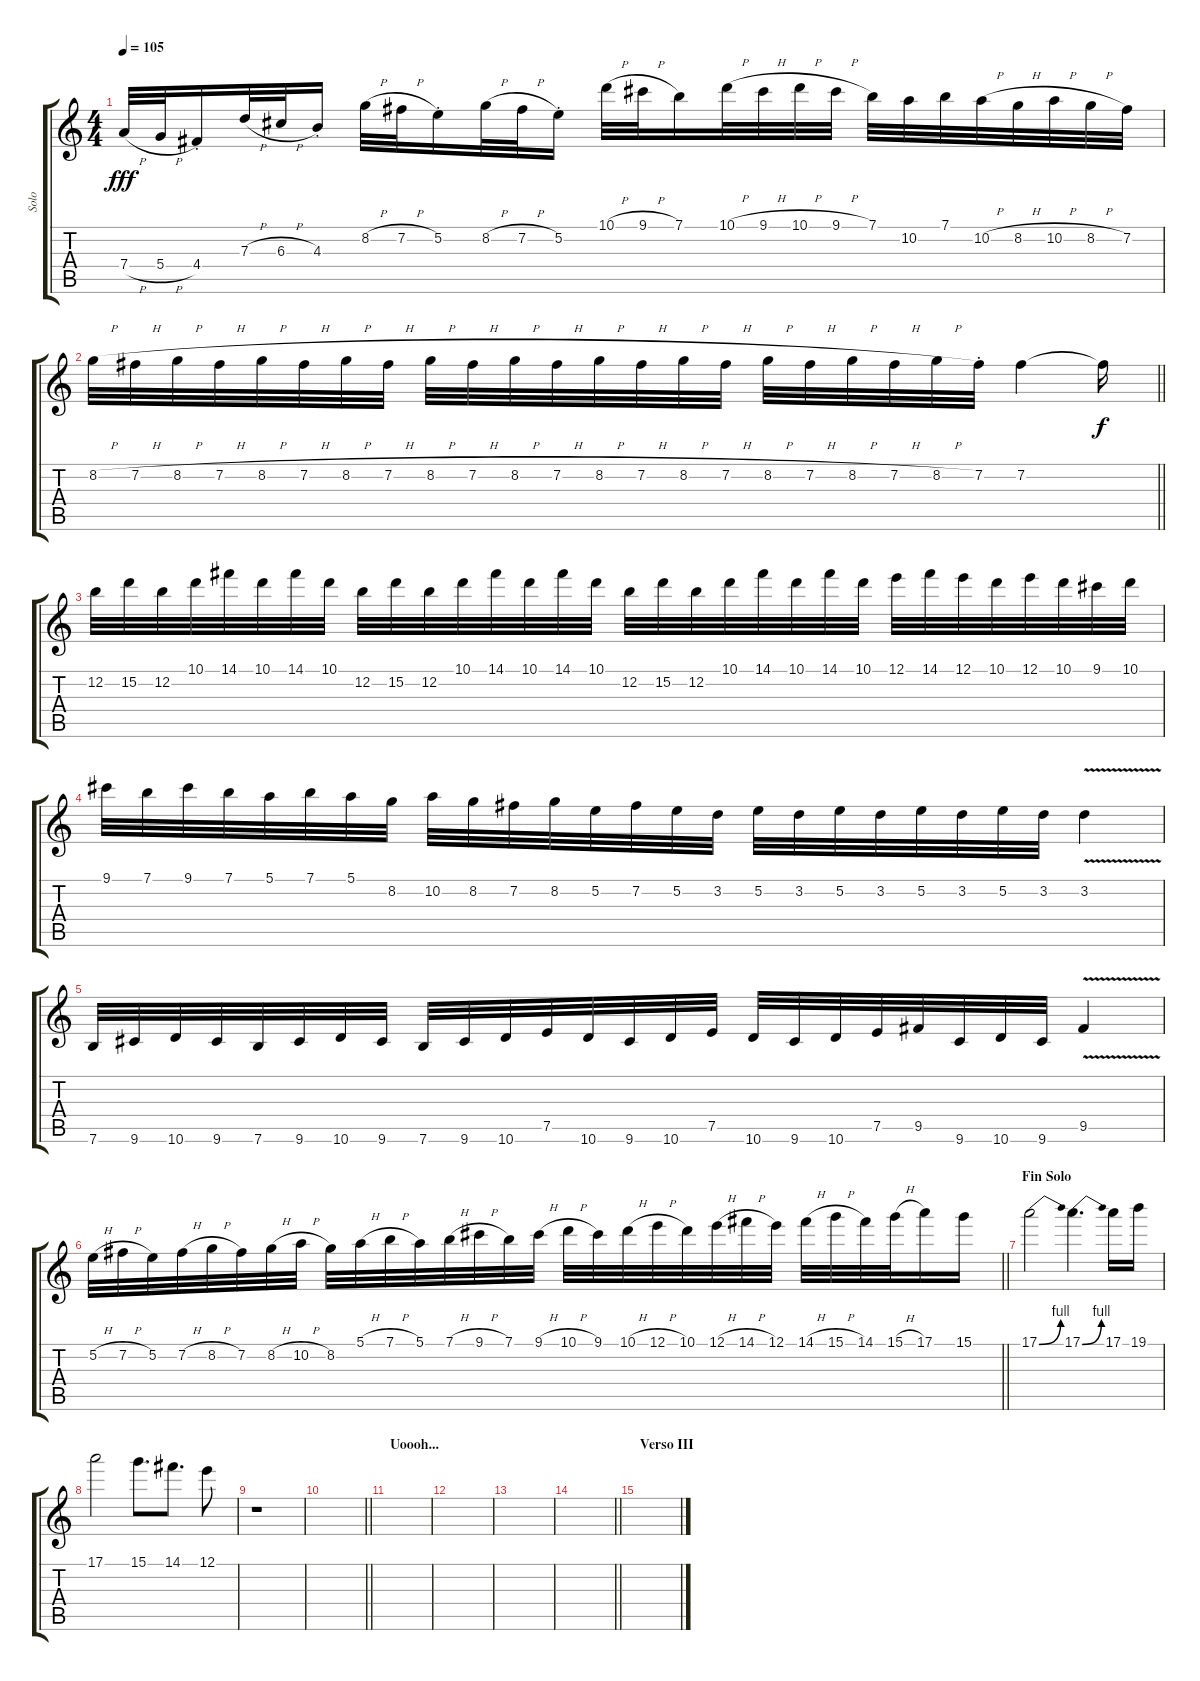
\track ("Solo" "Solo") {instrument distortionguitar}
\staff {score tabs}
\tuning (E4 B3 G3 D3 A2 E2) {hide}
\ts (4 4)
\tempo 105
\clef g2
\ks c
7.4{h}.32{dy fff} 5.4{h}.32 4.4{st}.16 7.3{h}.32 6.3{h}.32 4.3{st}.16 8.2{h}.32 7.2{h}.32 5.2{st}.16 8.2{h}.32 7.2{h}.32 5.2{st}.16 10.1{h}.32 9.1{h}.32 7.1.16 10.1{h}.32 9.1{h}.32 10.1{h}.32 9.1{h}.32 7.1.32 10.2.32 7.1.32 10.2{h}.32 8.2{h}.32 10.2{h}.32 8.2{h}.32 7.2.32 |
\barLineRight lightlight
8.2{h}.32 7.2{h}.32 8.2{h}.32 7.2{h}.32 8.2{h}.32 7.2{h}.32 8.2{h}.32 7.2{h}.32 8.2{h}.32 7.2{h}.32 8.2{h}.32 7.2{h}.32 8.2{h}.32 7.2{h}.32 8.2{h}.32 7.2{h}.32 8.2{h}.32 7.2{h}.32 8.2{h}.32 7.2{h}.32 8.2{h}.32 7.2{st}.32 7.2.4 7.2{t}.16{dy f} |
12.2.32 15.2.32 12.2.32 10.1.32 14.1.32 10.1.32 14.1.32 10.1.32 12.2.32 15.2.32 12.2.32 10.1.32 14.1.32 10.1.32 14.1.32 10.1.32 12.2.32 15.2.32 12.2.32 10.1.32 14.1.32 10.1.32 14.1.32 10.1.32 12.1.32 14.1.32 12.1.32 10.1.32 12.1.32 10.1.32 9.1.32 10.1.32 |
9.1.32 7.1.32 9.1.32 7.1.32 5.1.32 7.1.32 5.1.32 8.2.32 10.2.32 8.2.32 7.2.32 8.2.32 5.2.32 7.2.32 5.2.32 3.2.32 5.2.32 3.2.32 5.2.32 3.2.32 5.2.32 3.2.32 5.2.32 3.2.32 3.2{v}.4 |
7.6.32 9.6.32 10.6.32 9.6.32 7.6.32 9.6.32 10.6.32 9.6.32 7.6.32 9.6.32 10.6.32 7.5.32 10.6.32 9.6.32 10.6.32 7.5.32 10.6.32 9.6.32 10.6.32 7.5.32 9.5.32 9.6.32 10.6.32 9.6.32 9.5{v}.4 |
\barLineRight lightlight
5.2{h}.32 7.2{h}.32 5.2.32 7.2{h}.32 8.2{h}.32 7.2.32 8.2{h}.32 10.2{h}.32 8.2.32 5.1{h}.32 7.1{h}.32 5.1.32 7.1{h}.32 9.1{h}.32 7.1.32 9.1{h}.32 10.1{h}.32 9.1.32 10.1{h}.32 12.1{h}.32 10.1.32 12.1{h}.32 14.1{h}.32 12.1.32 14.1{h}.32 15.1{h}.32 14.1.32 15.1{h}.32 17.1.16 15.1.16 |
\section ("" "Fin Solo")
17.1{be (bend 0 0 60 4)}.2 17.1{be (bend 0 0 60 4)}.4{d} 17.1.16 19.1.16 |
17.1.2 15.1.8{d} 14.1.8{d} 12.1.8 |
r.1 |
\barLineRight lightlight
|
\section ("" "Uoooh...")
|
|
|
\barLineRight lightlight
|
\section ("" "Verso III")
